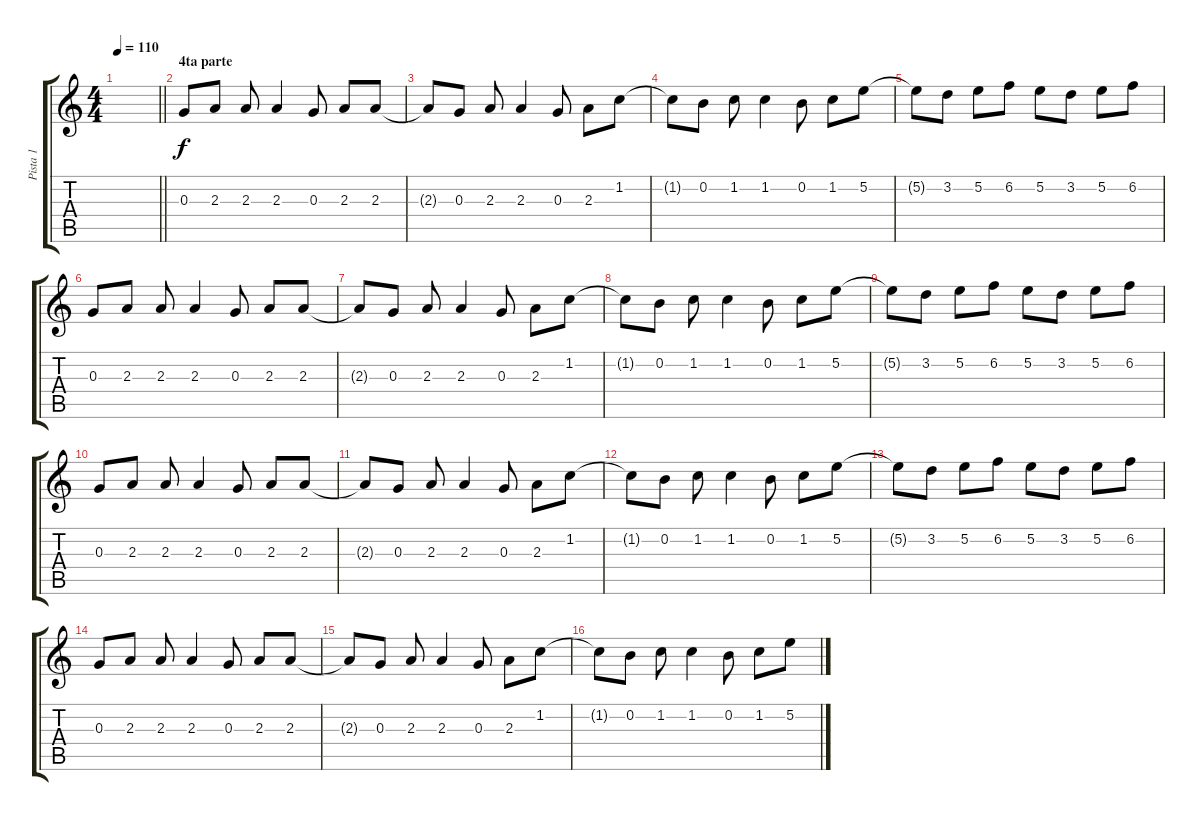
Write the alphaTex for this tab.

\track ("Pista 1" "Pista 1") {instrument distortionguitar}
\staff {score tabs}
\tuning (E4 B3 G3 D3 A2 E2) {hide}
\ts (4 4)
\tempo 110
\clef g2
\barLineRight lightlight
\ks c
|
\section ("" "4ta parte")
0.3.8 2.3.8 2.3.8 2.3.4 0.3.8 2.3.8 2.3.8 |
2.3{t}.8 0.3.8 2.3.8 2.3.4 0.3.8 2.3.8 1.2.8 |
1.2{t}.8 0.2.8 1.2.8 1.2.4 0.2.8 1.2.8 5.2.8 |
5.2{t}.8 3.2.8 5.2.8 6.2.8 5.2.8 3.2.8 5.2.8 6.2.8 |
0.3.8 2.3.8 2.3.8 2.3.4 0.3.8 2.3.8 2.3.8 |
2.3{t}.8 0.3.8 2.3.8 2.3.4 0.3.8 2.3.8 1.2.8 |
1.2{t}.8 0.2.8 1.2.8 1.2.4 0.2.8 1.2.8 5.2.8 |
5.2{t}.8 3.2.8 5.2.8 6.2.8 5.2.8 3.2.8 5.2.8 6.2.8 |
0.3.8 2.3.8 2.3.8 2.3.4 0.3.8 2.3.8 2.3.8 |
2.3{t}.8 0.3.8 2.3.8 2.3.4 0.3.8 2.3.8 1.2.8 |
1.2{t}.8 0.2.8 1.2.8 1.2.4 0.2.8 1.2.8 5.2.8 |
5.2{t}.8 3.2.8 5.2.8 6.2.8 5.2.8 3.2.8 5.2.8 6.2.8 |
0.3.8 2.3.8 2.3.8 2.3.4 0.3.8 2.3.8 2.3.8 |
2.3{t}.8 0.3.8 2.3.8 2.3.4 0.3.8 2.3.8 1.2.8 |
1.2{t}.8 0.2.8 1.2.8 1.2.4 0.2.8 1.2.8 5.2.8
